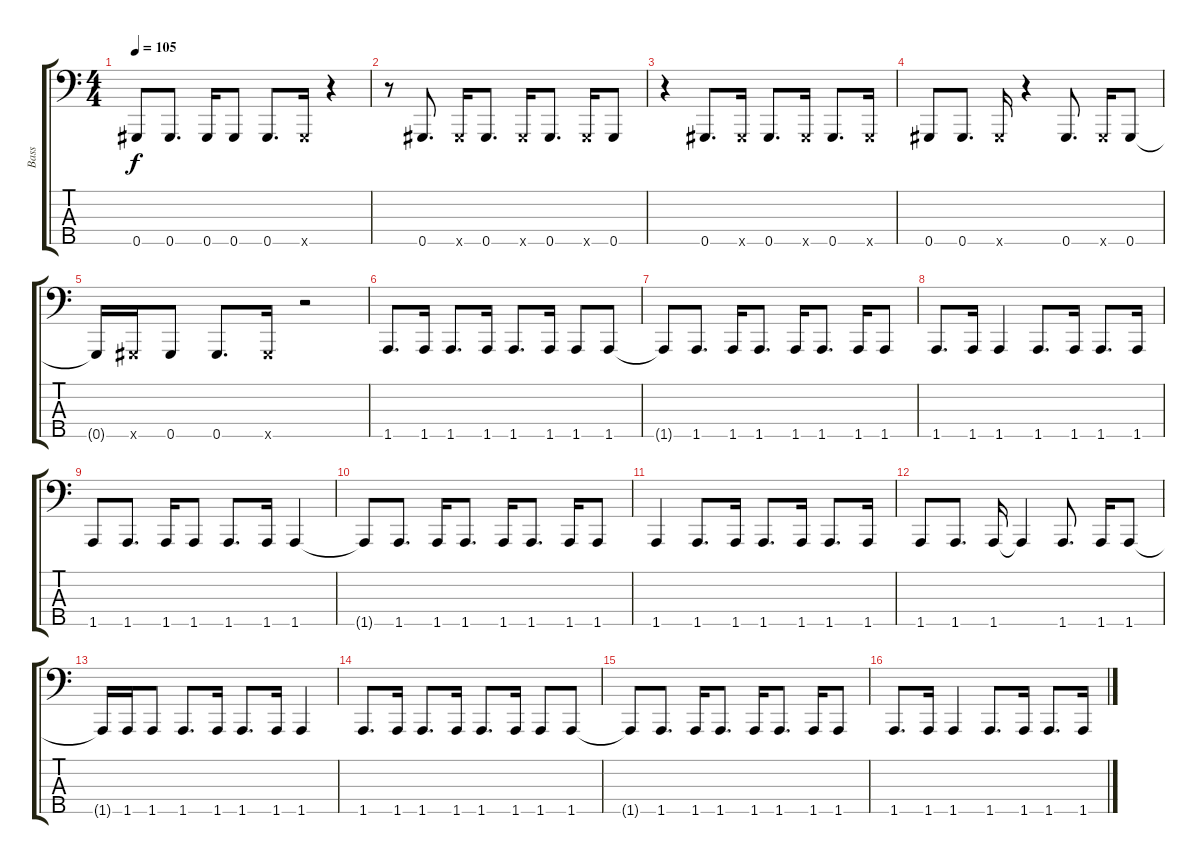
\track ("Bass" "Bass") {instrument electricbassfinger}
\staff {score tabs}
\tuning (Gb2 Db2 Ab1 Eb1 Ab0) {hide}
\ts (4 4)
\tempo 105
\clef f4
\ks c
0.5.8{dy f} 0.5.8{d} 0.5.16 0.5.8 0.5.8{d} 0.5{x}.16 r.4 |
r.8 0.5.8{d} 0.5{x}.16 0.5.8{d} 0.5{x}.16 0.5.8{d} 0.5{x}.16 0.5.8 |
r.4 0.5.8{d} 0.5{x}.16 0.5.8{d} 0.5{x}.16 0.5.8{d} 0.5{x}.16 |
0.5.8 0.5.8{d} 0.5{x}.16 r.4 0.5.8{d} 0.5{x}.16 0.5.8 |
0.5{t}.16 0.5{x}.16 0.5.8 0.5.8{d} 0.5{x}.16 r.2 |
1.5.8{d} 1.5.16 1.5.8{d} 1.5.16 1.5.8{d} 1.5.16 1.5.8 1.5.8 |
1.5{t}.8 1.5.8{d} 1.5.16 1.5.8{d} 1.5.16 1.5.8{d} 1.5.16 1.5.8 |
1.5.8{d} 1.5.16 1.5.4 1.5.8{d} 1.5.16 1.5.8{d} 1.5.16 |
1.5.8 1.5.8{d} 1.5.16 1.5.8 1.5.8{d} 1.5.16 1.5.4 |
1.5{t}.8 1.5.8{d} 1.5.16 1.5.8{d} 1.5.16 1.5.8{d} 1.5.16 1.5.8 |
1.5.4 1.5.8{d} 1.5.16 1.5.8{d} 1.5.16 1.5.8{d} 1.5.16 |
1.5.8 1.5.8{d} 1.5.16 1.5{t}.4 1.5.8{d} 1.5.16 1.5.8 |
1.5{t}.16 1.5.16 1.5.8 1.5.8{d} 1.5.16 1.5.8{d} 1.5.16 1.5.4 |
1.5.8{d} 1.5.16 1.5.8{d} 1.5.16 1.5.8{d} 1.5.16 1.5.8 1.5.8 |
1.5{t}.8 1.5.8{d} 1.5.16 1.5.8{d} 1.5.16 1.5.8{d} 1.5.16 1.5.8 |
1.5.8{d} 1.5.16 1.5.4 1.5.8{d} 1.5.16 1.5.8{d} 1.5.16
